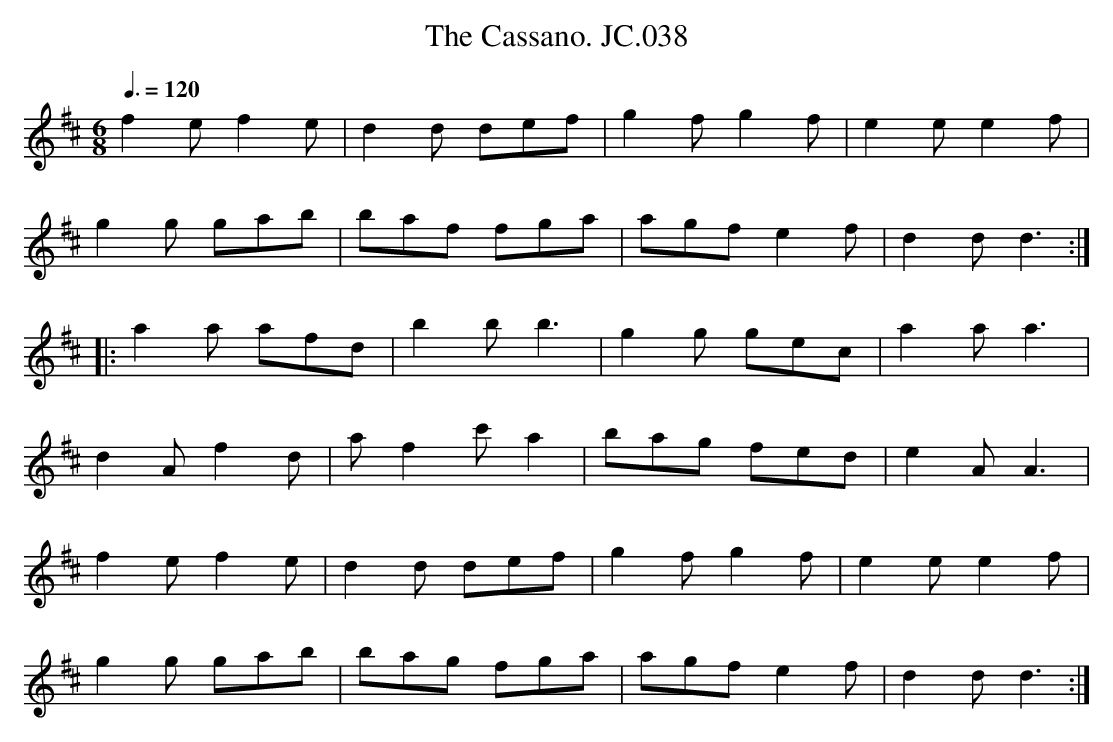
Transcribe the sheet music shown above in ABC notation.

X:1
T:Cassano. JC.038, The
M:6/8
L:1/8
Q:3/8=120
K:D
f2e f2e|\\
d2d def|g2f g2f|e2e e2f|
g2g gab|baf fga|agf e2f|d2d d3:|
|:a2a afd|b2b b3|g2g gec|a2a a3|
d2A f2d|af2 c'a2|bag fed|e2A A3|
f2e f2e|d2d def|g2f g2f|e2e e2f|
g2g gab|bag fga|agf e2f|d2d d3:|
